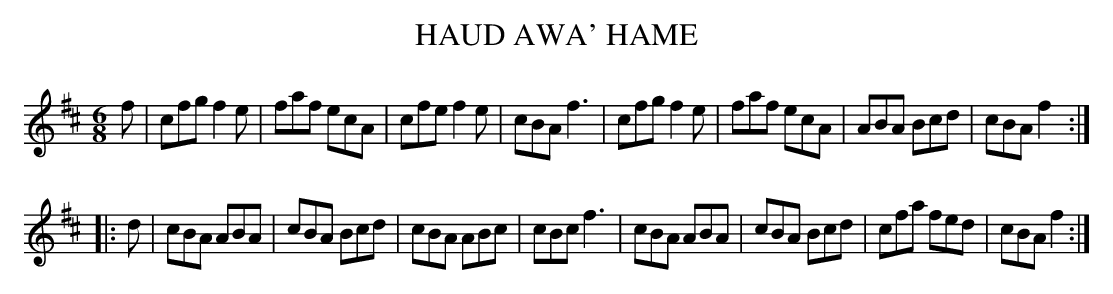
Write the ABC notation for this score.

X:1
T: HAUD AWA' HAME
M: 6/8
L: 1/8
K: D
f |\
cfg f2e | faf ecA | cfe f2e | cBA f3 |\
cfg f2e | faf ecA | ABA Bcd | cBA f2 :|
|: d |\
cBA ABA | cBA Bcd | cBA ABc | cBc f3 |\
cBA ABA | cBA Bcd | cfa fed | cBA f2 :|
